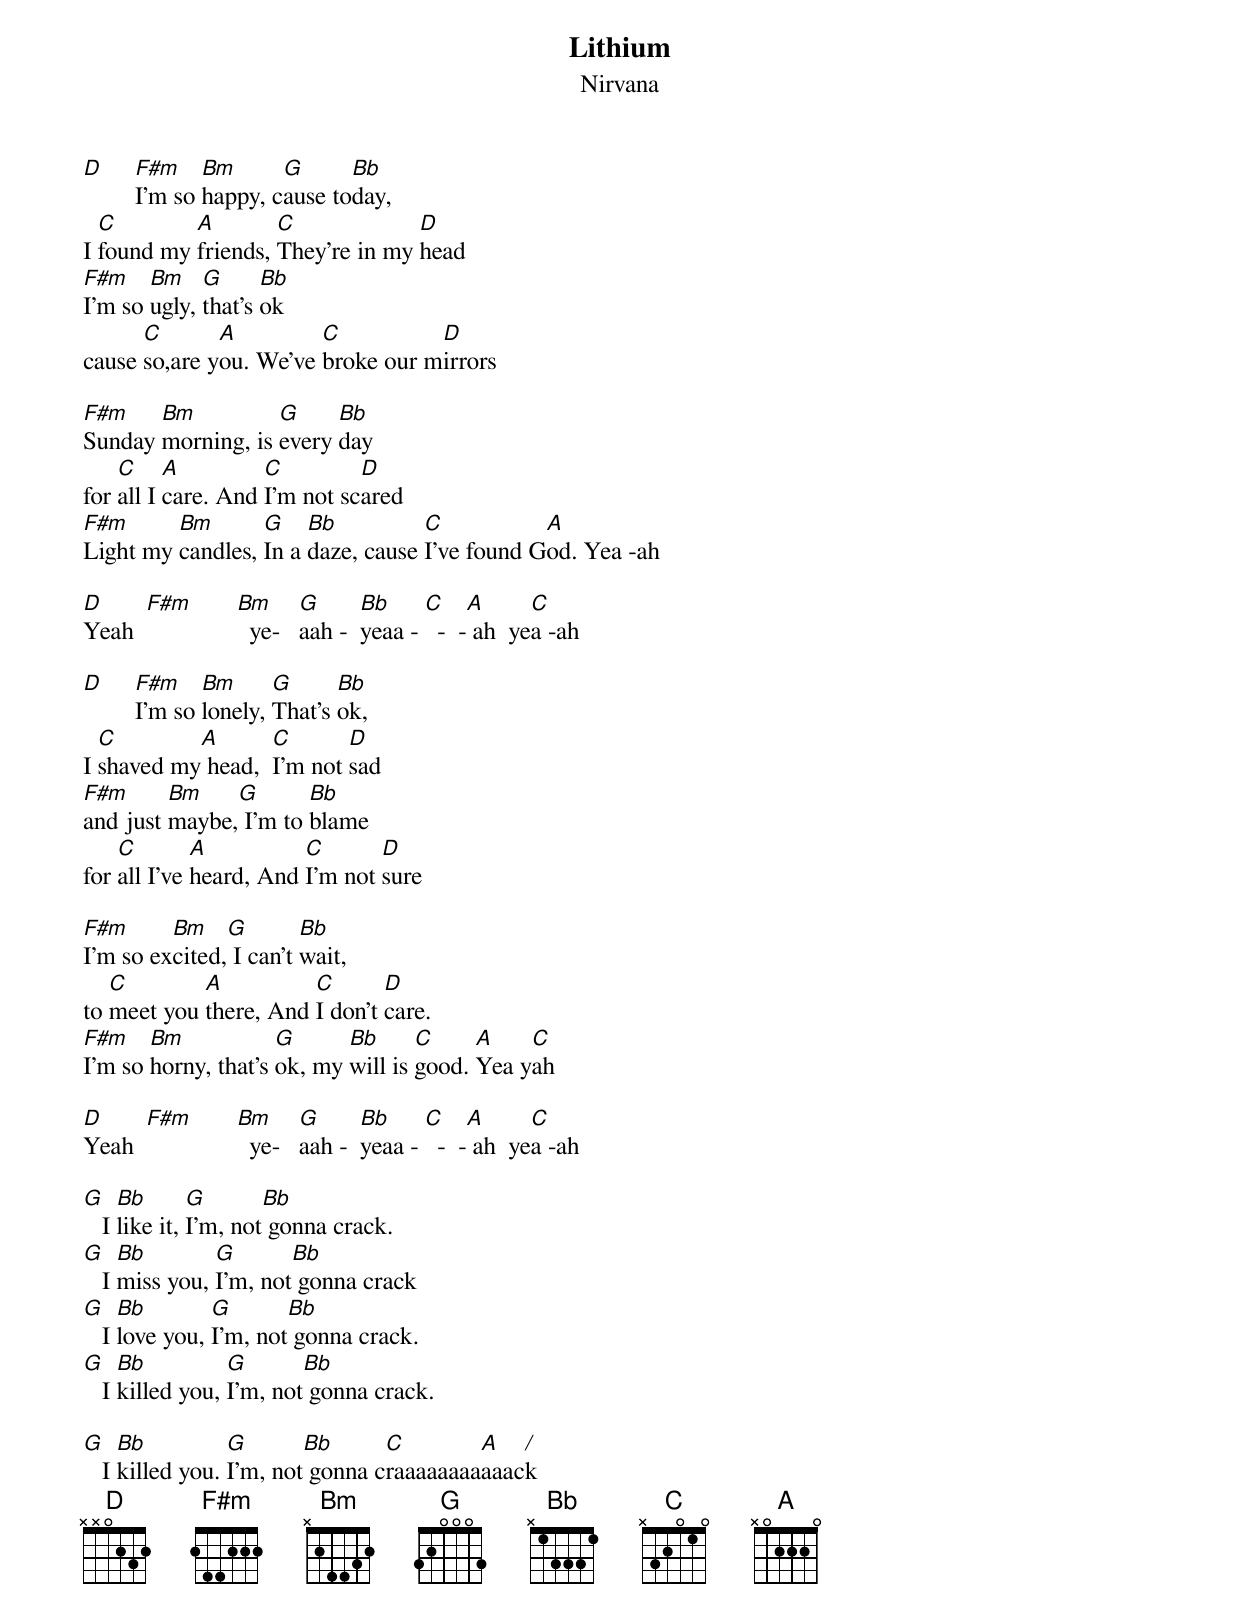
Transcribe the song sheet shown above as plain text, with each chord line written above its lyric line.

Lithium
Nirvana

D    F#m    Bm      G      Bb
     I'm so happy, cause today,
  C        A        C             D
I found my friends, They're in my head
F#m    Bm    G      Bb
I'm so ugly, that's ok
      C       A         C          D
cause so,are you. We've broke our mirrors

F#m    Bm          G     Bb
Sunday morning, is every day
    C     A         C         D
for all I care. And I'm not scared
F#m      Bm       G    Bb          C           A
Light my candles, In a daze, cause I've found God. Yea -ah

D     F#m    Bm      G      Bb     C     A      C
Yeah           ye-   aah -  yeaa -   -  - ah  yea -ah

D    F#m    Bm      G      Bb
     I'm so lonely, That's ok,
  C        A       C       D
I shaved my head,  I'm not sad
F#m      Bm    G       Bb
and just maybe, I'm to blame
    C        A          C       D
for all I've heard, And I'm not sure

F#m      Bm    G        Bb
I'm so excited, I can't wait,
   C        A          C       D
to meet you there, And I don't care.
F#m    Bm            G      Bb      C     A    C
I'm so horny, that's ok, my will is good. Yea yah

D     F#m    Bm      G      Bb     C     A      C
Yeah           ye-   aah -  yeaa -   -  - ah  yea -ah

G    Bb       G       Bb
   I like it, I'm, not gonna crack.
G    Bb        G       Bb
   I miss you, I'm, not gonna crack
G    Bb        G       Bb
   I love you, I'm, not gonna crack.
G    Bb          G       Bb
   I killed you, I'm, not gonna crack.

G    Bb          G       Bb      C        A   /
   I killed you. I'm, not gonna craaaaaaaaaaack
